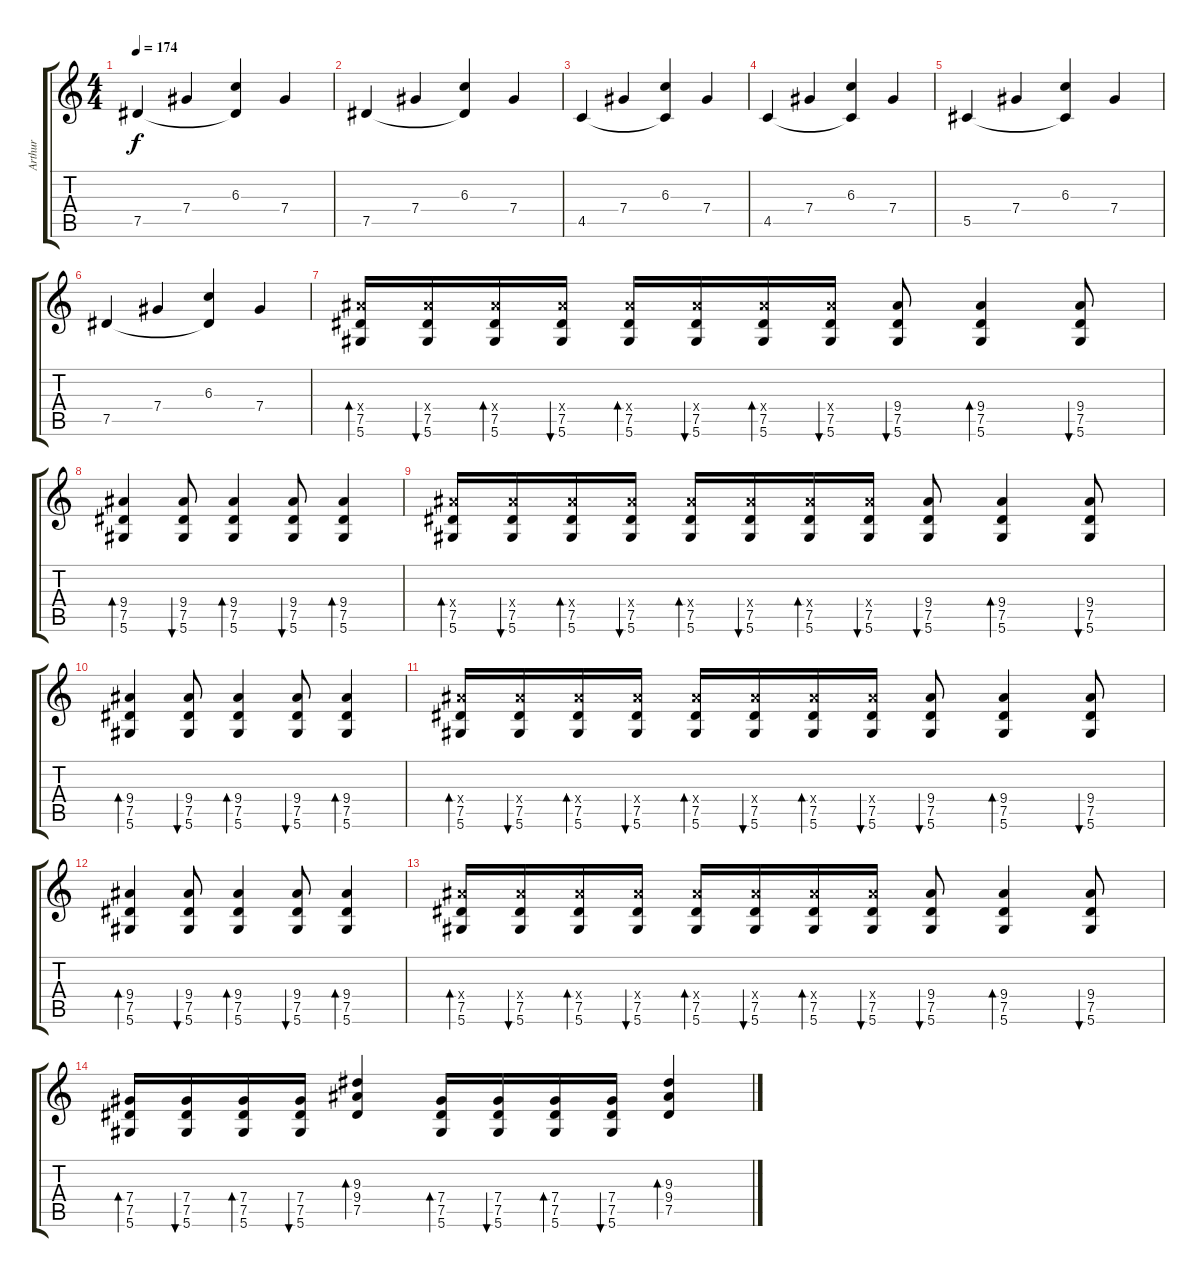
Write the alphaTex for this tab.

\track ("Arthur" "Arthur") {instrument distortionguitar}
\staff {score tabs}
\tuning (Eb4 Bb3 Gb3 Db3 Ab2 Eb2) {hide}
\ts (4 4)
\tempo 174
\clef g2
\ks c
7.5.4{dy f} 7.4.4 (6.3 7.5{t}).4 7.4.4 |
7.5.4 7.4.4 (6.3 7.5{t}).4 7.4.4 |
4.5.4 7.4.4 (6.3 4.5{t}).4 7.4.4 |
4.5.4 7.4.4 (6.3 4.5{t}).4 7.4.4 |
5.5.4 7.4.4 (6.3 5.5{t}).4 7.4.4 |
7.5.4 7.4.4 (6.3 7.5{t}).4 7.4.4 |
(9.4{x} 7.5 5.6).16{bd 60 instrument distortionguitar} (9.4{x} 7.5 5.6).16{bu 60} (9.4{x} 7.5 5.6).16{bd 60} (9.4{x} 7.5 5.6).16{bu 60} (9.4{x} 7.5 5.6).16{bd 60} (9.4{x} 7.5 5.6).16{bu 60} (9.4{x} 7.5 5.6).16{bd 60} (9.4{x} 7.5 5.6).16{bu 60} (9.4 7.5 5.6).8{bu 60} (9.4 7.5 5.6).4{bd 60} (9.4 7.5 5.6).8{bu 60} |
(9.4 7.5 5.6).4{bd 60} (9.4 7.5 5.6).8{bu 60} (9.4 7.5 5.6).4{bd 60} (9.4 7.5 5.6).8{bu 60} (9.4 7.5 5.6).4{bd 60} |
(9.4{x} 7.5 5.6).16{bd 60} (9.4{x} 7.5 5.6).16{bu 60} (9.4{x} 7.5 5.6).16{bd 60} (9.4{x} 7.5 5.6).16{bu 60} (9.4{x} 7.5 5.6).16{bd 60} (9.4{x} 7.5 5.6).16{bu 60} (9.4{x} 7.5 5.6).16{bd 60} (9.4{x} 7.5 5.6).16{bu 60} (9.4 7.5 5.6).8{bu 60} (9.4 7.5 5.6).4{bd 60} (9.4 7.5 5.6).8{bu 60} |
(9.4 7.5 5.6).4{bd 60} (9.4 7.5 5.6).8{bu 60} (9.4 7.5 5.6).4{bd 60} (9.4 7.5 5.6).8{bu 60} (9.4 7.5 5.6).4{bd 60} |
(9.4{x} 7.5 5.6).16{bd 60} (9.4{x} 7.5 5.6).16{bu 60} (9.4{x} 7.5 5.6).16{bd 60} (9.4{x} 7.5 5.6).16{bu 60} (9.4{x} 7.5 5.6).16{bd 60} (9.4{x} 7.5 5.6).16{bu 60} (9.4{x} 7.5 5.6).16{bd 60} (9.4{x} 7.5 5.6).16{bu 60} (9.4 7.5 5.6).8{bu 60} (9.4 7.5 5.6).4{bd 60} (9.4 7.5 5.6).8{bu 60} |
(9.4 7.5 5.6).4{bd 60} (9.4 7.5 5.6).8{bu 60} (9.4 7.5 5.6).4{bd 60} (9.4 7.5 5.6).8{bu 60} (9.4 7.5 5.6).4{bd 60} |
(9.4{x} 7.5 5.6).16{bd 60} (9.4{x} 7.5 5.6).16{bu 60} (9.4{x} 7.5 5.6).16{bd 60} (9.4{x} 7.5 5.6).16{bu 60} (9.4{x} 7.5 5.6).16{bd 60} (9.4{x} 7.5 5.6).16{bu 60} (9.4{x} 7.5 5.6).16{bd 60} (9.4{x} 7.5 5.6).16{bu 60} (9.4 7.5 5.6).8{bu 60} (9.4 7.5 5.6).4{bd 60} (9.4 7.5 5.6).8{bu 60} |
(7.4 7.5 5.6).16{bd 60} (7.4 7.5 5.6).16{bu 60} (7.4 7.5 5.6).16{bd 60} (7.4 7.5 5.6).16{bu 60} (9.3 9.4 7.5).4{bd 60} (7.4 7.5 5.6).16{bd 60} (7.4 7.5 5.6).16{bu 60} (7.4 7.5 5.6).16{bd 60} (7.4 7.5 5.6).16{bu 60} (9.3 9.4 7.5).4{bd 60}
